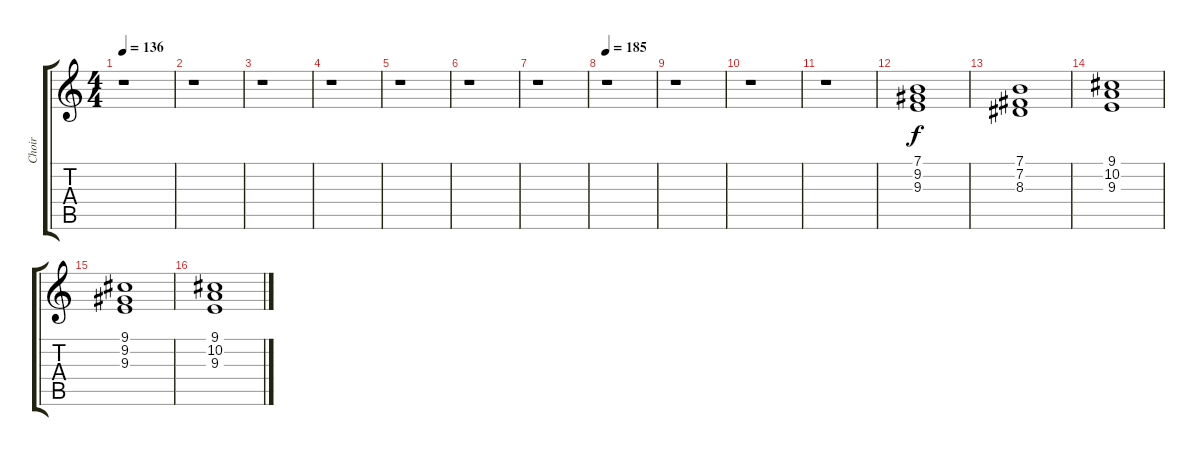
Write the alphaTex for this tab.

\track ("Choir" "Choir") {instrument choiraahs}
\staff {score tabs}
\tuning (E4 B3 G3 D3 A2 E2) {hide}
\ts (4 4)
\tempo 136
\clef g2
\ks c
r.1{dy mf} |
r.1 |
r.1 |
r.1 |
r.1 |
r.1 |
r.1 |
\tempo 185
r.1 |
r.1 |
r.1 |
r.1 |
(7.1 9.2 9.3).1{dy f} |
(7.1 7.2 8.3).1 |
(9.1 10.2 9.3).1 |
(9.1 9.2 9.3).1 |
(9.1 10.2 9.3).1
